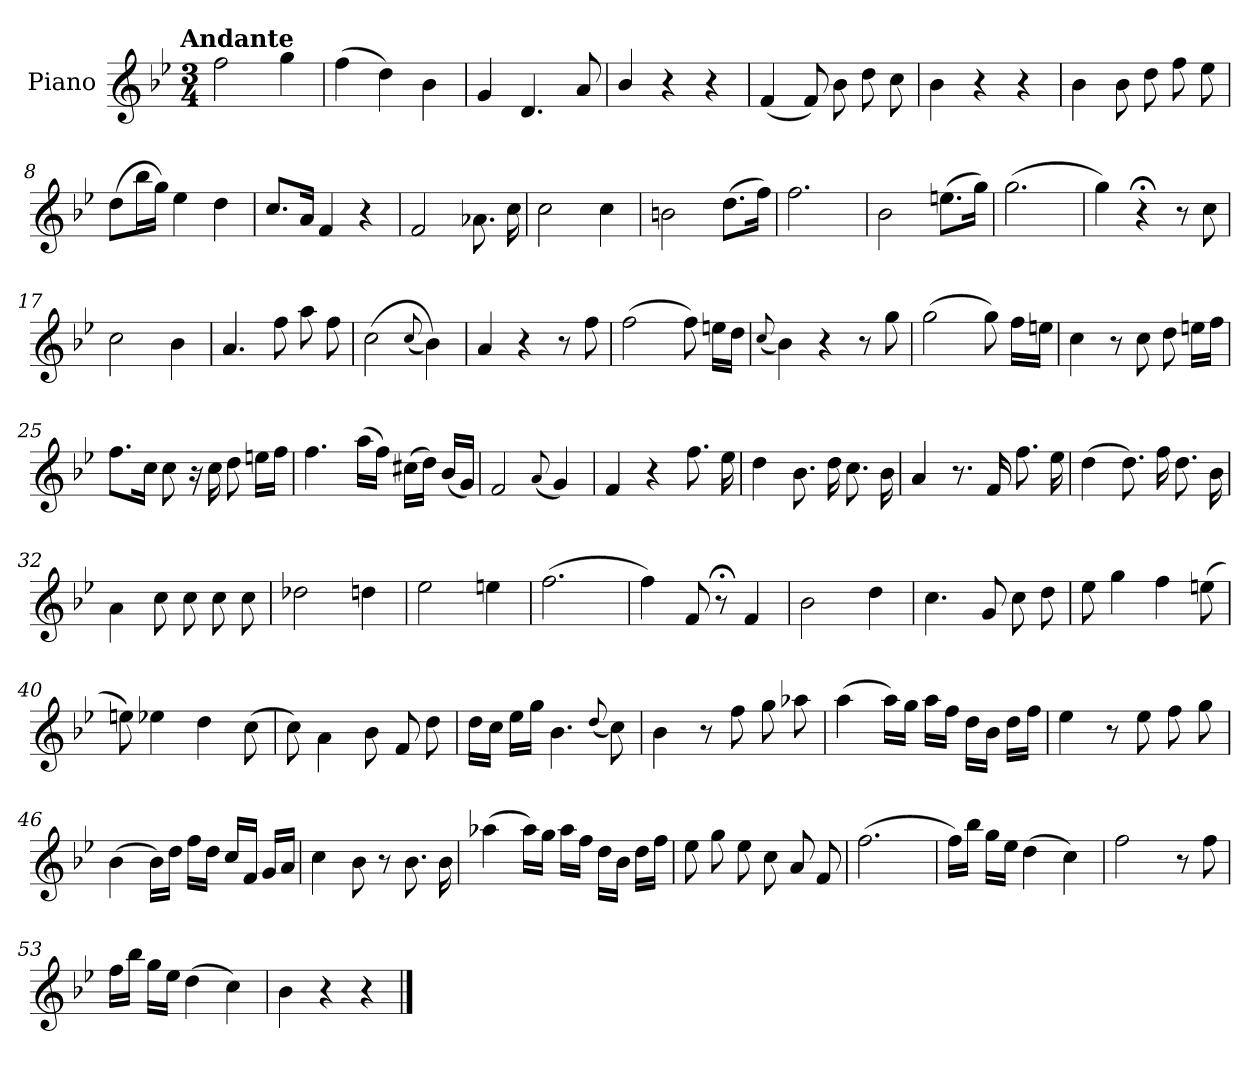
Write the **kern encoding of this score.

**kern
*part1
*staff1
*I"Piano
*I'Pno.
*clefG2
*k[b-e-]
!!LO:TX:omd:t=Andante
*M3/4
*MM92
=1
2ff\
4gg\
=2
(>4ff\
4dd\)
4b-\
=3
4g/
4.d/
8a/
=4
4b-/
4r
4r
=5
(<4f/
8f/)
8b-\
8dd\
8cc\
!!LO:LB:g=z
=6
4b-\
4r
4r
=7
4b-\
8b-\
8dd\
8ff\
8ee-\
=8
(>8dd\L
16bb-\L
16gg\JJ)
4ee-\
4dd\
=9
8.cc/L
16a/Jk
4f/
4r
=10
2f/
8.a-X\
16cc\
!!LO:LB:g=z
=11
2cc\
4cc\
=12
2bn\
(>8.dd\L
16ff\Jk)
=13
2.ff\
=14
2b-\
(>8.een\L
16gg\Jk)
=15
(>2.gg\
=16
4gg\)
4r;<
8r
8cc\
=17
2cc\
4b-\
!!LO:LB:g=z
=18
4.a/
8ff\
8aa\
8ff\
=19
(>2cc\
(<8qqcc/
4b-\))
=20
4a/
4r
8r
8ff\
=21
(>2ff\
8ff\)
16een\LL
16dd\JJ
=22
(<8qqcc/
4b-\)
4r
8r
8gg\
=23
(>2gg\
8gg\)
16ff\LL
16een\JJ
!!LO:LB:g=z
=24
4cc\
8r
8cc\
8dd\
16een\LL
16ff\JJ
=25
8.ff\L
16cc\Jk
8cc\
16r
16cc\
8dd\
16een\LL
16ff\JJ
=26
4.ff\
(>16aa\LL
16ff\JJ)
(>16cc#X\LL
16dd\JJ)
(<16b-/LL
16g/JJ)
=27
2f/
(<8qqa/
4g/)
!!LO:LB:g=z
=28
4f/
4r
8.ff\
16ee-\
=29
4dd\
8.b-\
16dd\
8.cc\
16b-\
=30
4a/
8.r
16f/
8.ff\
16ee-\
=31
(>4dd\
8.dd\)
16ff\
8.dd\
16b-\
=32
4a\
8cc\
8cc\
8cc\
8cc\
!!LO:LB:g=z
=33
2dd-X\
4ddn\
=34
2ee-\
4een\
=35
(>2.ff\
=36
4ff\)
8f/
8r;<
4f/
=37
2b-\
4dd\
=38
4.cc\
8g/
8cc\
8dd\
=39
8ee-\
4gg\
4ff\
(>8een\
!!LO:LB:g=z
=40
8een\)
4ee-X\
4dd\
(>8cc\
=41
8cc\)
4a\
8b-\
8f/
8dd\
=42
16dd\LL
16cc\JJ
16ee-\LL
16gg\JJ
4.b-\
(<8qqdd/
8cc\)
=43
4b-\
8r
8ff\
8gg\
8aa-X\
=44
(>4aa\
16aa\LL)
16gg\JJ
16aa\LL
16ff\JJ
16dd\LL
16b-\JJ
16dd\LL
16ff\JJ
!!LO:LB:g=z
=45
4ee-\
8r
8ee-\
8ff\
8gg\
=46
(>4b-\
16b-\LL)
16dd\JJ
16ff\LL
16dd\JJ
16cc/LL
16f/JJ
16g/LL
16a/JJ
=47
4cc\
8b-\
8r
8.b-\
16b-\
=48
(>4aa-X\
16aa-\LL)
16gg\JJ
16aa-\LL
16ff\JJ
16dd\LL
16b-\JJ
16dd\LL
16ff\JJ
=49
8ee-\
8gg\
8ee-\
8cc\
8a/
8f/
!!LO:LB:g=z
=50
(>2.ff\
=51
16ff\LL)
16bb-\JJ
16gg\LL
16ee-\JJ
(>4dd\
4cc\)
=52
2ff\
8r
8ff\
=53
16ff\LL
16bb-\JJ
16gg\LL
16ee-\JJ
(>4dd\
4cc\)
=54
4b-\
4r
4r
==
*-
